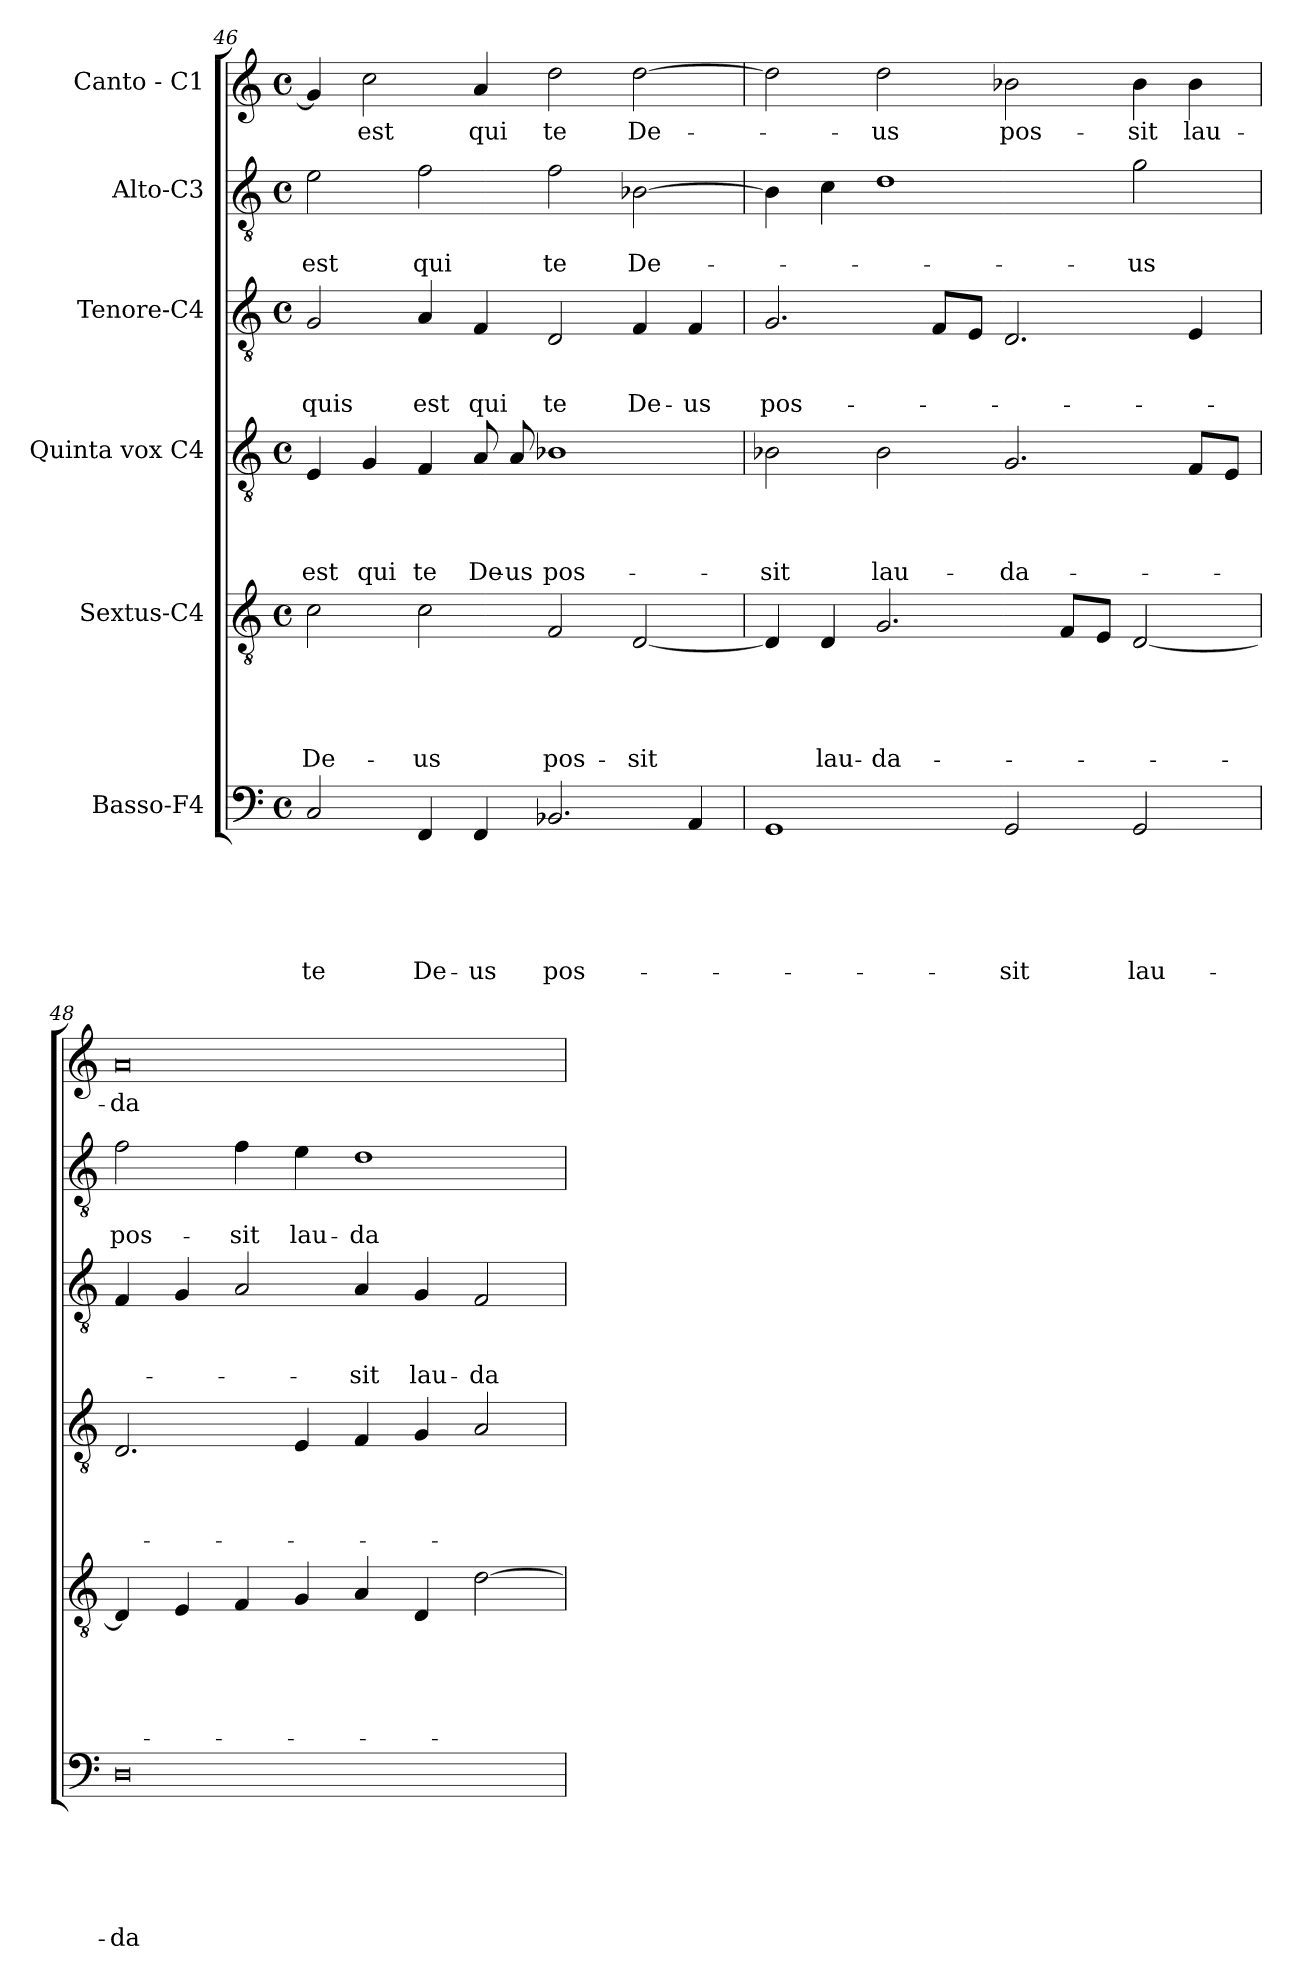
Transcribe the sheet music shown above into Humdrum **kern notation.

**kern	**text	**text	**text	**text	**text	**text	**kern	**text	**text	**text	**text	**text	**kern	**text	**text	**text	**text	**kern	**text	**text	**text	**kern	**text	**text	**kern	**text
*part6	*part6	*part6	*part6	*part6	*part6	*part6	*part5	*part5	*part5	*part5	*part5	*part5	*part4	*part4	*part4	*part4	*part4	*part3	*part3	*part3	*part3	*part2	*part2	*part2	*part1	*part1
*staff6	*staff6	*staff6	*staff6	*staff6	*staff6	*staff6	*staff5	*staff5	*staff5	*staff5	*staff5	*staff5	*staff4	*staff4	*staff4	*staff4	*staff4	*staff3	*staff3	*staff3	*staff3	*staff2	*staff2	*staff2	*staff1	*staff1
*I"Basso-F4	*	*	*	*	*	*	*I"Sextus-C4	*	*	*	*	*	*I"Quinta vox C4	*	*	*	*	*I"Tenore-C4	*	*	*	*I"Alto-C3	*	*	*I"Canto - C1	*
*clefF4	*	*	*	*	*	*	*clefGv2	*	*	*	*	*	*clefGv2	*	*	*	*	*clefGv2	*	*	*	*clefGv2	*	*	*clefG2	*
*k[]	*	*	*	*	*	*	*k[]	*	*	*	*	*	*k[]	*	*	*	*	*k[]	*	*	*	*k[]	*	*	*k[]	*
*C:	*	*	*	*	*	*	*C:	*	*	*	*	*	*C:	*	*	*	*	*C:	*	*	*	*C:	*	*	*C:	*
*M4/4	*	*	*	*	*	*	*M4/4	*	*	*	*	*	*M4/4	*	*	*	*	*M4/4	*	*	*	*M4/4	*	*	*M4/4	*
*met(c)	*	*	*	*	*	*	*met(c)	*	*	*	*	*	*met(c)	*	*	*	*	*met(c)	*	*	*	*met(c)	*	*	*met(c)	*
=46	=46	=46	=46	=46	=46	=46	=46	=46	=46	=46	=46	=46	=46	=46	=46	=46	=46	=46	=46	=46	=46	=46	=46	=46	=46	=46
!	!	!	!	!	!	!LO:LY:b	!	!	!	!	!	!LO:LY:b	!	!	!	!	!LO:LY:b	!	!	!	!LO:LY:b	!	!	!LO:LY:b	!	!
2C/	.	.	.	.	.	te	2c\	.	.	.	.	De-	4E/	.	.	.	est	2G/	.	.	quis	2e\	.	est	4g/]	.
!	!	!	!	!	!	!	!	!	!	!	!	!	!	!	!	!	!LO:LY:b	!	!	!	!	!	!	!	!	!LO:LY:b
.	.	.	.	.	.	.	.	.	.	.	.	.	4G/	.	.	.	qui	.	.	.	.	.	.	.	2cc\	est
!	!	!	!	!	!	!LO:LY:b	!	!	!	!	!	!LO:LY:b	!	!	!	!	!LO:LY:b	!	!	!	!LO:LY:b	!	!	!LO:LY:b	!	!
4FF/	.	.	.	.	.	De-	2c\	.	.	.	.	-us	4F/	.	.	.	te	4A/	.	.	est	2f\	.	qui	.	.
!	!	!	!	!	!	!LO:LY:b	!	!	!	!	!	!	!	!	!	!	!LO:LY:b	!	!	!	!LO:LY:b	!	!	!	!	!LO:LY:b
4FF/	.	.	.	.	.	-us	.	.	.	.	.	.	8A/	.	.	.	De-	4F/	.	.	qui	.	.	.	4a/	qui
!	!	!	!	!	!	!	!	!	!	!	!	!	!	!	!	!	!LO:LY:b	!	!	!	!	!	!	!	!	!
.	.	.	.	.	.	.	.	.	.	.	.	.	8A/	.	.	.	-us	.	.	.	.	.	.	.	.	.
!	!	!	!	!	!	!LO:LY:b	!	!	!	!	!	!LO:LY:b	!	!	!	!	!LO:LY:b	!	!	!	!LO:LY:b	!	!	!LO:LY:b	!	!LO:LY:b
2.BB-X/	.	.	.	.	.	pos-	2F/	.	.	.	.	pos-	1B-X	.	.	.	pos-	2D/	.	.	te	2f\	.	te	2dd\	te
!	!	!	!	!	!	!	!	!	!	!	!	!LO:LY:b	!	!	!	!	!	!	!	!	!LO:LY:b	!	!	!LO:LY:b	!	!LO:LY:b
.	.	.	.	.	.	.	[<2D/	.	.	.	.	-sit	.	.	.	.	.	4F/	.	.	De-	[<2B-X\	.	De-	[<2dd\	De-
!	!	!	!	!	!	!	!	!	!	!	!	!	!	!	!	!	!	!	!	!	!LO:LY:b	!	!	!	!	!
4AA/	.	.	.	.	.	.	.	.	.	.	.	.	.	.	.	.	.	4F/	.	.	-us	.	.	.	.	.
!!LO:PB:g=z
=47	=47	=47	=47	=47	=47	=47	=47	=47	=47	=47	=47	=47	=47	=47	=47	=47	=47	=47	=47	=47	=47	=47	=47	=47	=47	=47
!	!	!	!	!	!	!	!	!	!	!	!	!	!	!	!	!	!LO:LY:b	!	!	!	!LO:LY:b	!	!	!	!	!
1GG	.	.	.	.	.	.	4D/]	.	.	.	.	.	2B-X\	.	.	.	-sit	2.G/	.	.	pos-	4B-\]	.	.	2dd\]	.
!	!	!	!	!	!	!	!	!	!	!	!	!LO:LY:b	!	!	!	!	!	!	!	!	!	!	!	!	!	!
.	.	.	.	.	.	.	4D/	.	.	.	.	lau-	.	.	.	.	.	.	.	.	.	4c\	.	.	.	.
!	!	!	!	!	!	!	!	!	!	!	!	!LO:LY:b	!	!	!	!	!LO:LY:b	!	!	!	!	!	!	!	!	!LO:LY:b
.	.	.	.	.	.	.	2.G/	.	.	.	.	-da-	2B-\	.	.	.	lau-	.	.	.	.	1d	.	.	2dd\	-us
.	.	.	.	.	.	.	.	.	.	.	.	.	.	.	.	.	.	8F/L	.	.	.	.	.	.	.	.
.	.	.	.	.	.	.	.	.	.	.	.	.	.	.	.	.	.	8E/J	.	.	.	.	.	.	.	.
!	!	!	!	!	!	!LO:LY:b	!	!	!	!	!	!	!	!	!	!	!LO:LY:b	!	!	!	!	!	!	!	!	!LO:LY:b
2GG/	.	.	.	.	.	-sit	.	.	.	.	.	.	2.G/	.	.	.	-da-	2.D/	.	.	.	.	.	.	2b-X\	pos-
.	.	.	.	.	.	.	8F/L	.	.	.	.	.	.	.	.	.	.	.	.	.	.	.	.	.	.	.
.	.	.	.	.	.	.	8E/J	.	.	.	.	.	.	.	.	.	.	.	.	.	.	.	.	.	.	.
!	!	!	!	!	!	!LO:LY:b	!	!	!	!	!	!	!	!	!	!	!	!	!	!	!	!	!	!LO:LY:b	!	!LO:LY:b
2GG/	.	.	.	.	.	lau-	[<2D/	.	.	.	.	.	.	.	.	.	.	.	.	.	.	2g\	.	-us	4b-\	-sit
!	!	!	!	!	!	!	!	!	!	!	!	!	!	!	!	!	!	!	!	!	!	!	!	!	!	!LO:LY:b
.	.	.	.	.	.	.	.	.	.	.	.	.	8F/L	.	.	.	.	4E/	.	.	.	.	.	.	4b-\	lau-
.	.	.	.	.	.	.	.	.	.	.	.	.	8E/J	.	.	.	.	.	.	.	.	.	.	.	.	.
=48	=48	=48	=48	=48	=48	=48	=48	=48	=48	=48	=48	=48	=48	=48	=48	=48	=48	=48	=48	=48	=48	=48	=48	=48	=48	=48
!	!	!	!	!	!	!LO:LY:b	!	!	!	!	!	!	!	!	!	!	!	!	!	!	!	!	!	!LO:LY:b	!	!LO:LY:b
0D	.	.	.	.	.	-da-	4D/]	.	.	.	.	.	2.D/	.	.	.	.	4F/	.	.	.	2f\	.	pos-	0a	-da-
.	.	.	.	.	.	.	4E/	.	.	.	.	.	.	.	.	.	.	4G/	.	.	.	.	.	.	.	.
!	!	!	!	!	!	!	!	!	!	!	!	!	!	!	!	!	!	!	!	!	!	!	!	!LO:LY:b	!	!
.	.	.	.	.	.	.	4F/	.	.	.	.	.	.	.	.	.	.	2A/	.	.	.	4f\	.	-sit	.	.
!	!	!	!	!	!	!	!	!	!	!	!	!	!	!	!	!	!	!	!	!	!	!	!	!LO:LY:b	!	!
.	.	.	.	.	.	.	4G/	.	.	.	.	.	4E/	.	.	.	.	.	.	.	.	4e\	.	lau-	.	.
!	!	!	!	!	!	!	!	!	!	!	!	!	!	!	!	!	!	!	!	!	!LO:LY:b	!	!	!LO:LY:b	!	!
.	.	.	.	.	.	.	4A/	.	.	.	.	.	4F/	.	.	.	.	4A/	.	.	-sit	1d	.	-da-	.	.
!	!	!	!	!	!	!	!	!	!	!	!	!	!	!	!	!	!	!	!	!	!LO:LY:b	!	!	!	!	!
.	.	.	.	.	.	.	4D/	.	.	.	.	.	4G/	.	.	.	.	4G/	.	.	lau-	.	.	.	.	.
!	!	!	!	!	!	!	!	!	!	!	!	!	!	!	!	!	!	!	!	!	!LO:LY:b	!	!	!	!	!
.	.	.	.	.	.	.	[>2d\	.	.	.	.	.	2A/	.	.	.	.	2F/	.	.	-da-	.	.	.	.	.
=	=	=	=	=	=	=	=	=	=	=	=	=	=	=	=	=	=	=	=	=	=	=	=	=	=	=
*-	*-	*-	*-	*-	*-	*-	*-	*-	*-	*-	*-	*-	*-	*-	*-	*-	*-	*-	*-	*-	*-	*-	*-	*-	*-	*-
